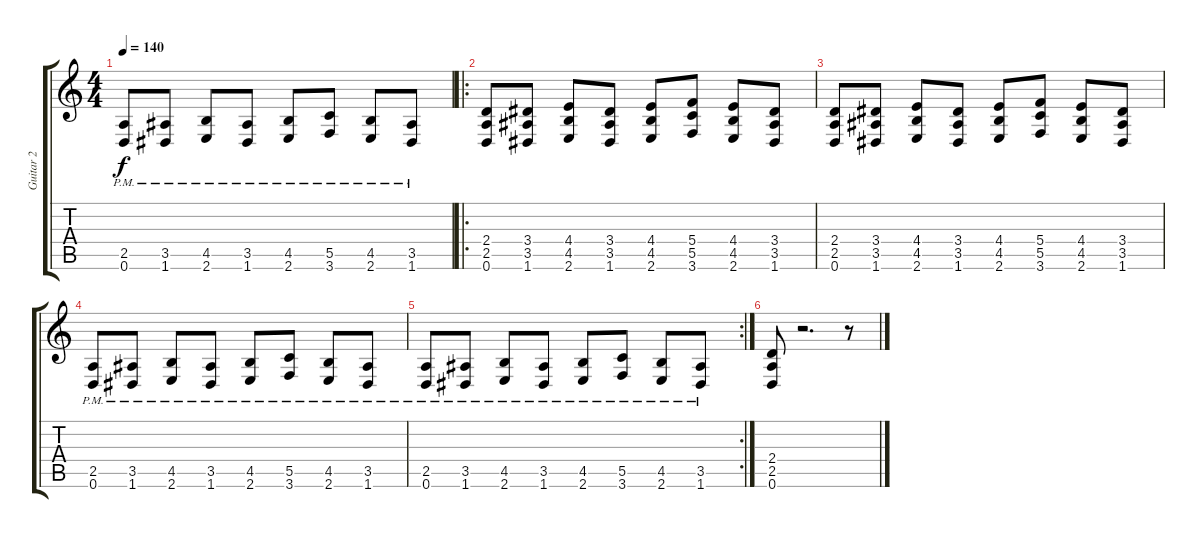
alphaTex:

\track ("Guitar 2" "Guitar 2") {instrument distortionguitar}
\staff {score tabs}
\tuning (D4 A3 F3 C3 G2 D2) {hide}
\ts (4 4)
\tempo 140
\clef g2
\ks c
(2.5{pm} 0.6{pm}).8{dy f} (3.5{pm} 1.6{pm}).8 (4.5{pm} 2.6{pm}).8 (3.5{pm} 1.6{pm}).8 (4.5{pm} 2.6{pm}).8 (5.5{pm} 3.6{pm}).8 (4.5{pm} 2.6{pm}).8 (3.5{pm} 1.6{pm}).8 |
\ro
(2.4 2.5 0.6).8 (3.4 3.5 1.6).8 (4.4 4.5 2.6).8 (3.4 3.5 1.6).8 (4.4 4.5 2.6).8 (5.4 5.5 3.6).8 (4.4 4.5 2.6).8 (3.4 3.5 1.6).8 |
(2.4 2.5 0.6).8 (3.4 3.5 1.6).8 (4.4 4.5 2.6).8 (3.4 3.5 1.6).8 (4.4 4.5 2.6).8 (5.4 5.5 3.6).8 (4.4 4.5 2.6).8 (3.4 3.5 1.6).8 |
(2.5{pm} 0.6{pm}).8 (3.5{pm} 1.6{pm}).8 (4.5{pm} 2.6{pm}).8 (3.5{pm} 1.6{pm}).8 (4.5{pm} 2.6{pm}).8 (5.5{pm} 3.6{pm}).8 (4.5{pm} 2.6{pm}).8 (3.5{pm} 1.6{pm}).8 |
\rc 2
(2.5{pm} 0.6{pm}).8 (3.5{pm} 1.6{pm}).8 (4.5{pm} 2.6{pm}).8 (3.5{pm} 1.6{pm}).8 (4.5{pm} 2.6{pm}).8 (5.5{pm} 3.6{pm}).8 (4.5{pm} 2.6{pm}).8 (3.5{pm} 1.6{pm}).8 |
(2.4 2.5 0.6).8 r.2{d} r.8
